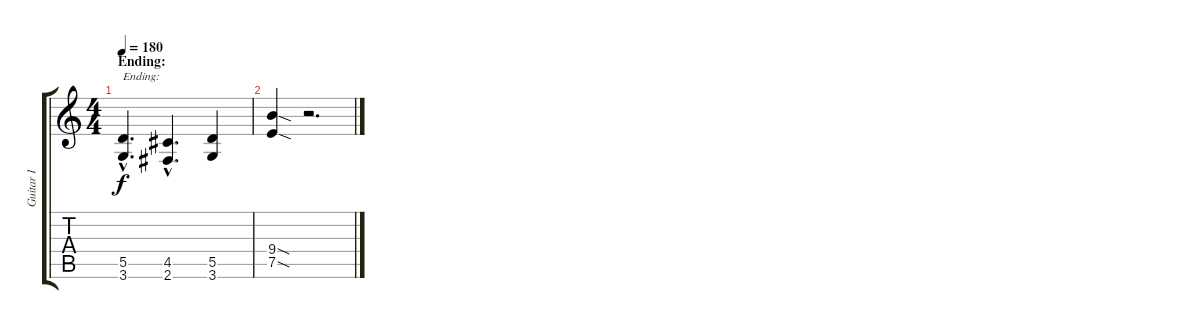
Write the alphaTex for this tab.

\track ("Guitar I" "Guitar I") {instrument distortionguitar}
\staff {score tabs}
\tuning (E4 B3 G3 D3 A2 E2) {hide}
\ts (4 4)
\section ("" "Ending:")
\tempo 180
\clef g2
\ks c
(5.5{hac} 3.6{hac}).4{d txt "Ending:" dy f} (4.5{hac} 2.6{hac}).4{d} (5.5 3.6).4 |
(9.4{sod} 7.5{sod}).4 r.2{d}
